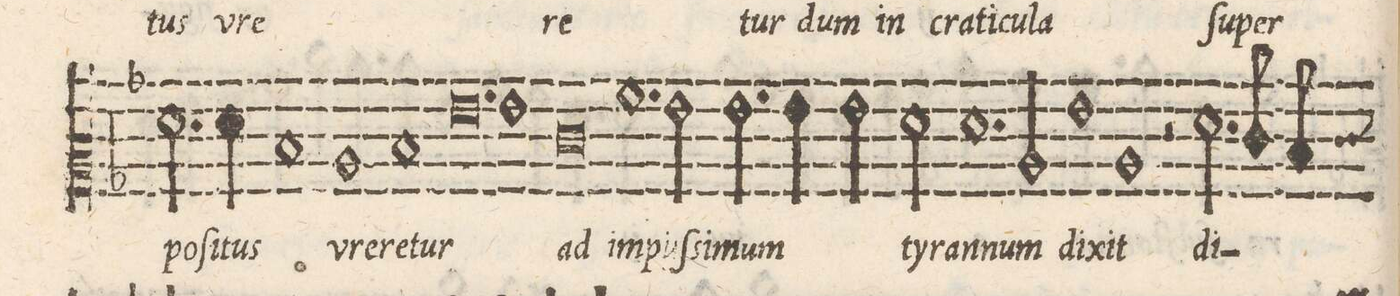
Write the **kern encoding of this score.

**kern	**text
*I"ALTVS	*
*clefC2	*
*k[b-]	*
*met(C|)	*
*M2/1	*
2.f\	po-
4f#\	-ſi-
=14-	=14-
1d	-tus
1c	vre-
=15-	=15-
1d	-re-
0.g	-tur
=16-	=16-
=17-	=17-
1g	.
0e	ad
=18-	=18-
1.a	im-
=19-	=19-
2g\	-puſ-
2.g\	-si-
4g\	-mum
=20-	=20-
2g\	ty-
2fny\	-ran-
1.f	-num
=21-	=21-
2c/	di-
1g	.
=22-	=22-
1c	-xit
2r	.
2.f\	di-
=23-	=23-
8e/	.
8d/	.
*-	*-
